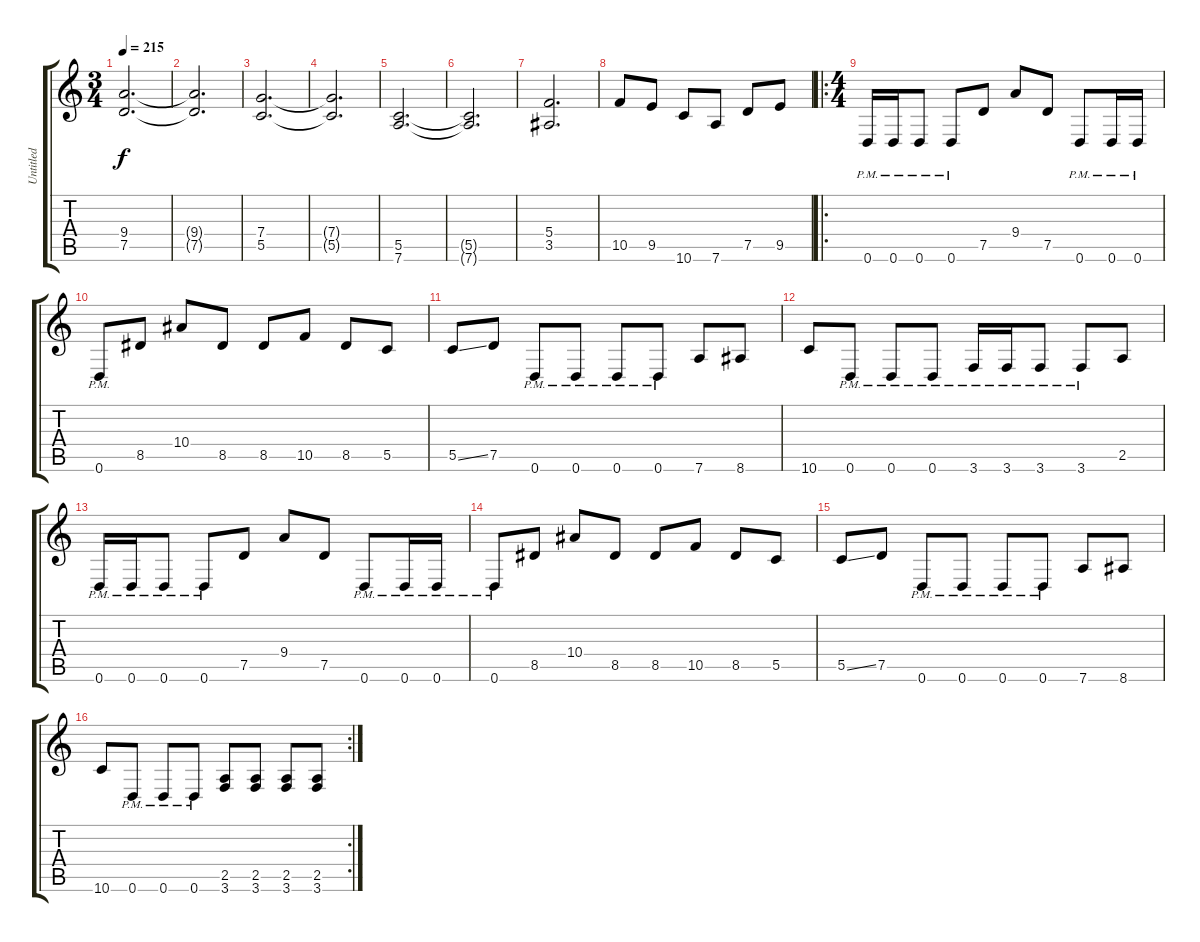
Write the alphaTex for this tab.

\track ("Untitled" "Untitled") {instrument distortionguitar}
\staff {score tabs}
\tuning (D4 A3 F3 C3 G2 D2) {hide}
\ts (3 4)
\tempo 215
\clef g2
\ks c
(9.4 7.5).2{d dy f} |
(9.4{t} 7.5{t}).2{d} |
(7.4 5.5).2{d} |
(7.4{t} 5.5{t}).2{d} |
(5.5 7.6).2{d} |
(5.5{t} 7.6{t}).2{d} |
(5.4 3.5).2{d} |
10.5.8 9.5.8 10.6.8 7.6.8 7.5.8 9.5.8 |
\ro
\ts (4 4)
0.6{pm}.16 0.6{pm}.16 0.6{pm}.8 0.6{pm}.8 7.5.8 9.4.8 7.5.8 0.6{pm}.8 0.6{pm}.16 0.6{pm}.16 |
0.6{pm}.8 8.5.8 10.4.8 8.5.8 8.5.8 10.5.8 8.5.8 5.5.8 |
5.5{ss}.8 7.5.8 0.6{pm}.8 0.6{pm}.8 0.6{pm}.8 0.6{pm}.8 7.6.8 8.6.8 |
10.6.8 0.6{pm}.8 0.6{pm}.8 0.6{pm}.8 3.6{pm}.16 3.6{pm}.16 3.6{pm}.8 3.6{pm}.8 2.5.8 |
0.6{pm}.16 0.6{pm}.16 0.6{pm}.8 0.6{pm}.8 7.5.8 9.4.8 7.5.8 0.6{pm}.8 0.6{pm}.16 0.6{pm}.16 |
0.6{pm}.8 8.5.8 10.4.8 8.5.8 8.5.8 10.5.8 8.5.8 5.5.8 |
5.5{ss}.8 7.5.8 0.6{pm}.8 0.6{pm}.8 0.6{pm}.8 0.6{pm}.8 7.6.8 8.6.8 |
\rc 2
10.6.8 0.6{pm}.8 0.6{pm}.8 0.6{pm}.8 (2.5 3.6).8 (2.5 3.6).8 (2.5 3.6).8 (2.5 3.6).8
